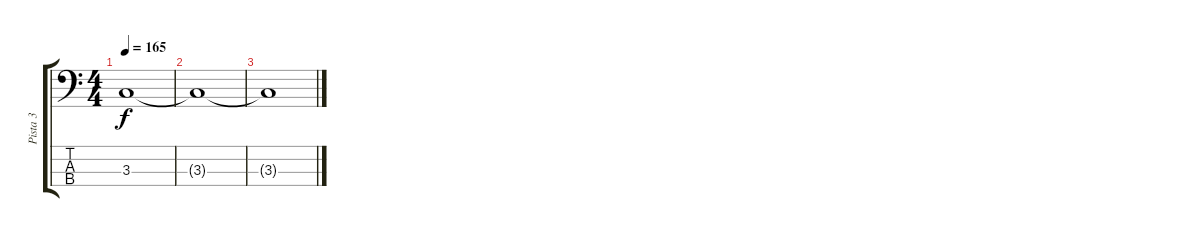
\track ("Pista 3" "Pista 3") {instrument electricbassfinger}
\staff {score tabs}
\tuning (G2 D2 A1 E1) {hide}
\ts (4 4)
\tempo 165
\clef f4
\ks c
3.3{t}.1{dy f} |
3.3{t}.1 |
3.3{t}.1
